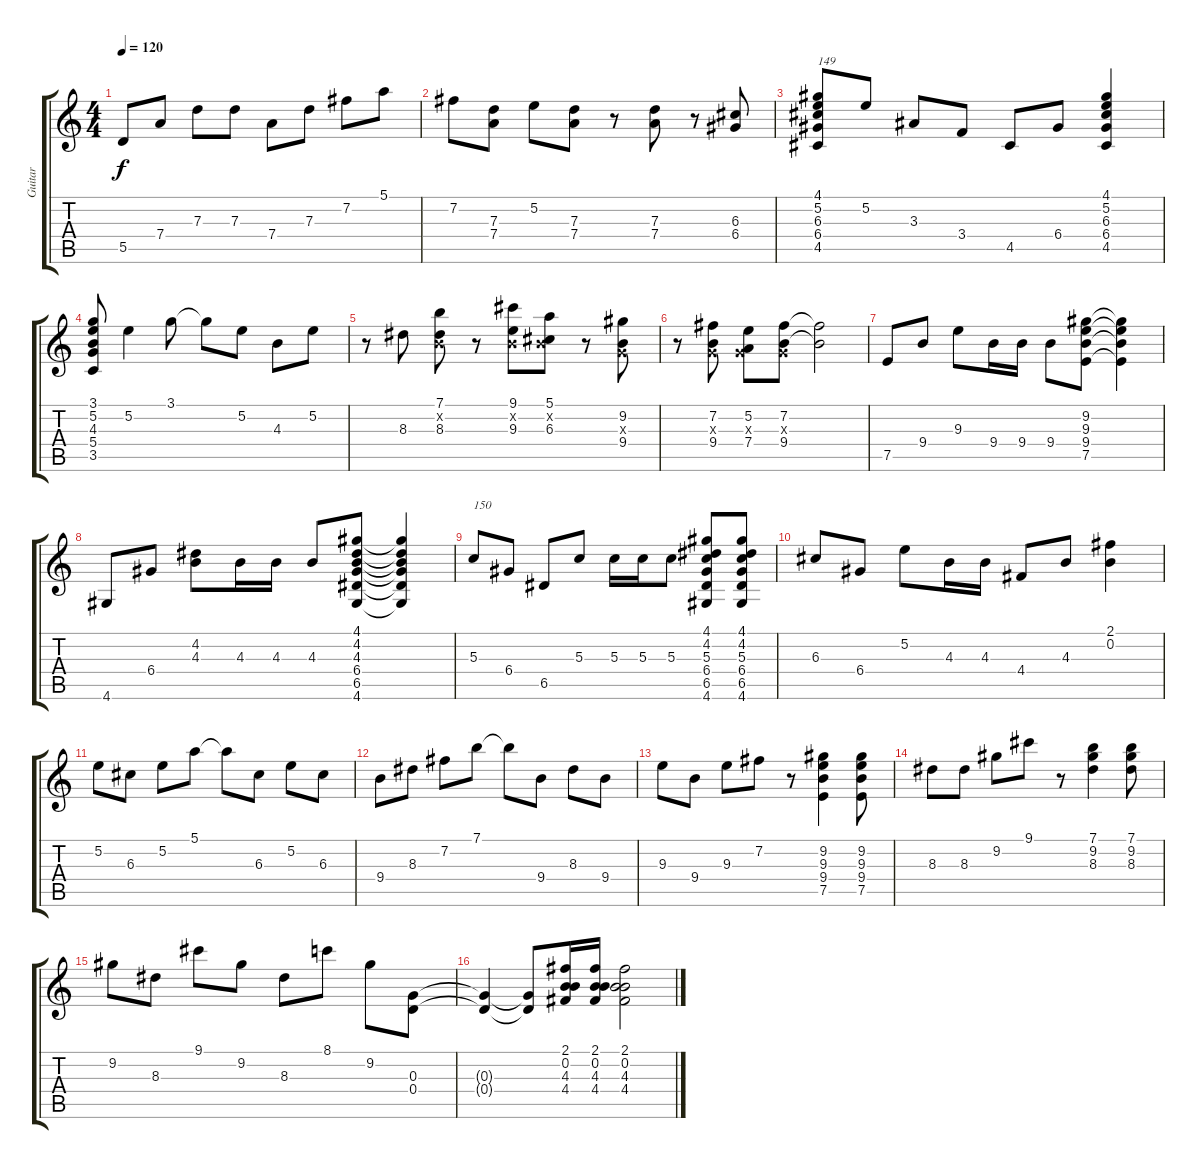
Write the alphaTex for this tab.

\track ("Guitar" "Guitar") {instrument electricguitarclean}
\staff {score tabs}
\tuning (E4 B3 G3 D3 A2 E2) {hide}
\ts (4 4)
\tempo 120
\clef g2
\ks c
5.5.8{dy f} 7.4.8 7.3.8 7.3.8 7.4.8 7.3.8 7.2.8 5.1.8 |
7.2.8 (7.3 7.4).8 5.2.8 (7.3 7.4).8 r.8 (7.3 7.4).8 r.8 (6.3 6.4).8 |
(4.1 5.2 6.3 6.4 4.5).8{txt "149"} 5.2.8 3.3.8 3.4.8 4.5.8 6.4.8 (4.1 5.2 6.3 6.4 4.5).4 |
(3.1 5.2 4.3 5.4 3.5).8 5.2.4 3.1.8 3.1{t}.8 5.2.8 4.3.8 5.2.8 |
r.8 8.3.8 (7.1 0.2{x} 8.3).8 r.8 (9.1 0.2{x} 9.3).8 (5.1 0.2{x} 6.3).8 r.8 (9.2 0.3{x} 9.4).8 |
r.8 (7.2 0.3{x} 9.4).8 (5.2 0.3{x} 7.4).8 (7.2 0.3{x} 9.4).8 (7.2{t} 9.4{t}).2 |
7.5.8 9.4.8 9.3.8 9.4.16 9.4.16 9.4.8 (9.2 9.3 9.4 7.5).8 (9.2{t} 9.3{t} 9.4{t} 7.5{t}).4 |
4.6.8 6.4.8 (4.2 4.3).8 4.3.16 4.3.16 4.3.8 (4.1 4.2 4.3 6.4 6.5 4.6).8 (4.1{t} 4.2{t} 4.3{t} 6.4{t} 6.5{t} 4.6{t}).4 |
5.3.8{txt "150"} 6.4.8 6.5.8 5.3.8 5.3.16 5.3.16 5.3.8 (4.1 4.2 5.3 6.4 6.5 4.6).8 (4.1 4.2 5.3 6.4 6.5 4.6).8 |
6.3.8 6.4.8 5.2.8 4.3.16 4.3.16 4.4.8 4.3.8 (2.1 0.2).4 |
5.2.8 6.3.8 5.2.8 5.1.8 5.1{t}.8 6.3.8 5.2.8 6.3.8 |
9.4.8 8.3.8 7.2.8 7.1.8 7.1{t}.8 9.4.8 8.3.8 9.4.8 |
9.3.8 9.4.8 9.3.8 7.2.8 r.8 (9.2 9.3 9.4 7.5).4 (9.2 9.3 9.4 7.5).8 |
8.3.8 8.3.8 9.2.8 9.1.8 r.8 (7.1 9.2 8.3).4 (7.1 9.2 8.3).8 |
9.2.8 8.3.8 9.1.8 9.2.8 8.3.8 8.1.8 9.2.8 (0.3 0.4).8 |
(0.3{t} 0.4{t}).4 (0.3{t} 0.4{t}).8 (2.1 0.2 4.3 4.4).16 (2.1 0.2 4.3 4.4).16 (2.1 0.2 4.3 4.4).2
